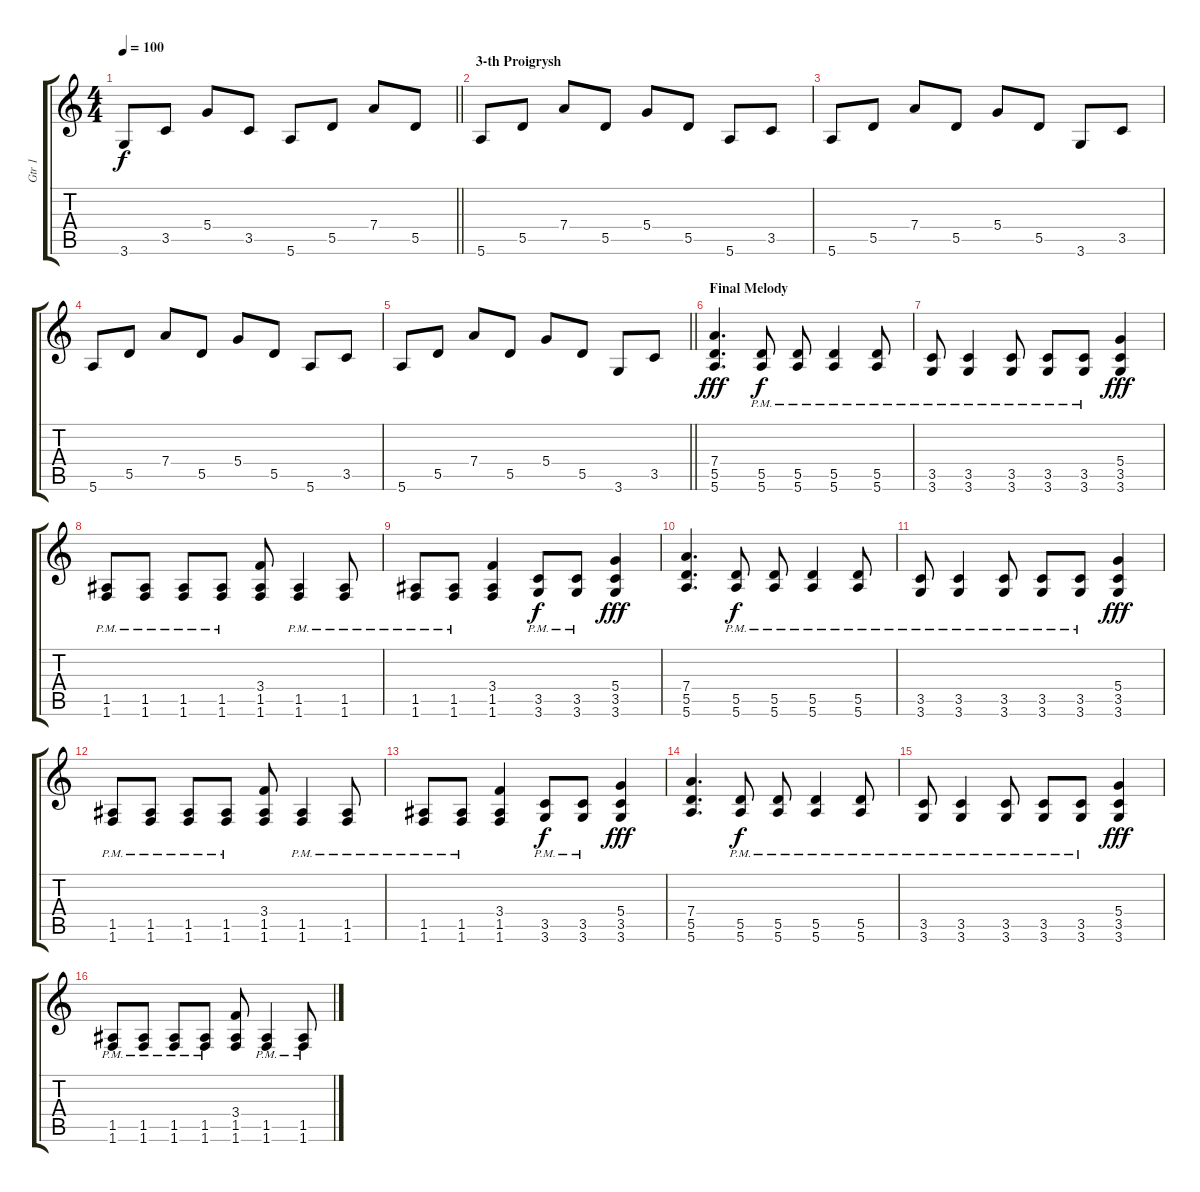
\track ("Gtr 1" "Gtr 1") {instrument distortionguitar}
\staff {score tabs}
\tuning (E4 B3 G3 D3 A2 E2) {hide}
\ts (4 4)
\tempo 100
\clef g2
\barLineRight lightlight
\ks c
3.6.8{dy f} 3.5.8 5.4.8 3.5.8 5.6.8 5.5.8 7.4.8 5.5.8 |
\section ("" "3-th Proigrysh")
5.6.8 5.5.8 7.4.8 5.5.8 5.4.8 5.5.8 5.6.8 3.5.8 |
5.6.8 5.5.8 7.4.8 5.5.8 5.4.8 5.5.8 3.6.8 3.5.8 |
5.6.8 5.5.8 7.4.8 5.5.8 5.4.8 5.5.8 5.6.8 3.5.8 |
\barLineRight lightlight
5.6.8 5.5.8 7.4.8 5.5.8 5.4.8 5.5.8 3.6.8 3.5.8 |
\section ("" "Final Melody")
(7.4 5.5 5.6).4{d dy fff} (5.5{pm} 5.6{pm}).8{dy f} (5.5{pm} 5.6{pm}).8 (5.5{pm} 5.6{pm}).4 (5.5{pm} 5.6{pm}).8 |
(3.5{pm} 3.6{pm}).8 (3.5{pm} 3.6{pm}).4 (3.5{pm} 3.6{pm}).8 (3.5{pm} 3.6{pm}).8 (3.5{pm} 3.6{pm}).8 (5.4 3.5 3.6).4{dy fff} |
(1.5{pm} 1.6{pm}).8 (1.5{pm} 1.6{pm}).8 (1.5{pm} 1.6{pm}).8 (1.5{pm} 1.6{pm}).8 (3.4 1.5 1.6).8 (1.5{pm} 1.6{pm}).4 (1.5{pm} 1.6{pm}).8 |
(1.5{pm} 1.6{pm}).8 (1.5{pm} 1.6{pm}).8 (3.4 1.5 1.6).4 (3.5{pm} 3.6{pm}).8{dy f} (3.5{pm} 3.6{pm}).8 (5.4 3.5 3.6).4{dy fff} |
(7.4 5.5 5.6).4{d} (5.5{pm} 5.6{pm}).8{dy f} (5.5{pm} 5.6{pm}).8 (5.5{pm} 5.6{pm}).4 (5.5{pm} 5.6{pm}).8 |
(3.5{pm} 3.6{pm}).8 (3.5{pm} 3.6{pm}).4 (3.5{pm} 3.6{pm}).8 (3.5{pm} 3.6{pm}).8 (3.5{pm} 3.6{pm}).8 (5.4 3.5 3.6).4{dy fff} |
(1.5{pm} 1.6{pm}).8 (1.5{pm} 1.6{pm}).8 (1.5{pm} 1.6{pm}).8 (1.5{pm} 1.6{pm}).8 (3.4 1.5 1.6).8 (1.5{pm} 1.6{pm}).4 (1.5{pm} 1.6{pm}).8 |
(1.5{pm} 1.6{pm}).8 (1.5{pm} 1.6{pm}).8 (3.4 1.5 1.6).4 (3.5{pm} 3.6{pm}).8{dy f} (3.5{pm} 3.6{pm}).8 (5.4 3.5 3.6).4{dy fff} |
(7.4 5.5 5.6).4{d} (5.5{pm} 5.6{pm}).8{dy f} (5.5{pm} 5.6{pm}).8 (5.5{pm} 5.6{pm}).4 (5.5{pm} 5.6{pm}).8 |
(3.5{pm} 3.6{pm}).8 (3.5{pm} 3.6{pm}).4 (3.5{pm} 3.6{pm}).8 (3.5{pm} 3.6{pm}).8 (3.5{pm} 3.6{pm}).8 (5.4 3.5 3.6).4{dy fff} |
(1.5{pm} 1.6{pm}).8 (1.5{pm} 1.6{pm}).8 (1.5{pm} 1.6{pm}).8 (1.5{pm} 1.6{pm}).8 (3.4 1.5 1.6).8 (1.5{pm} 1.6{pm}).4 (1.5{pm} 1.6{pm}).8
